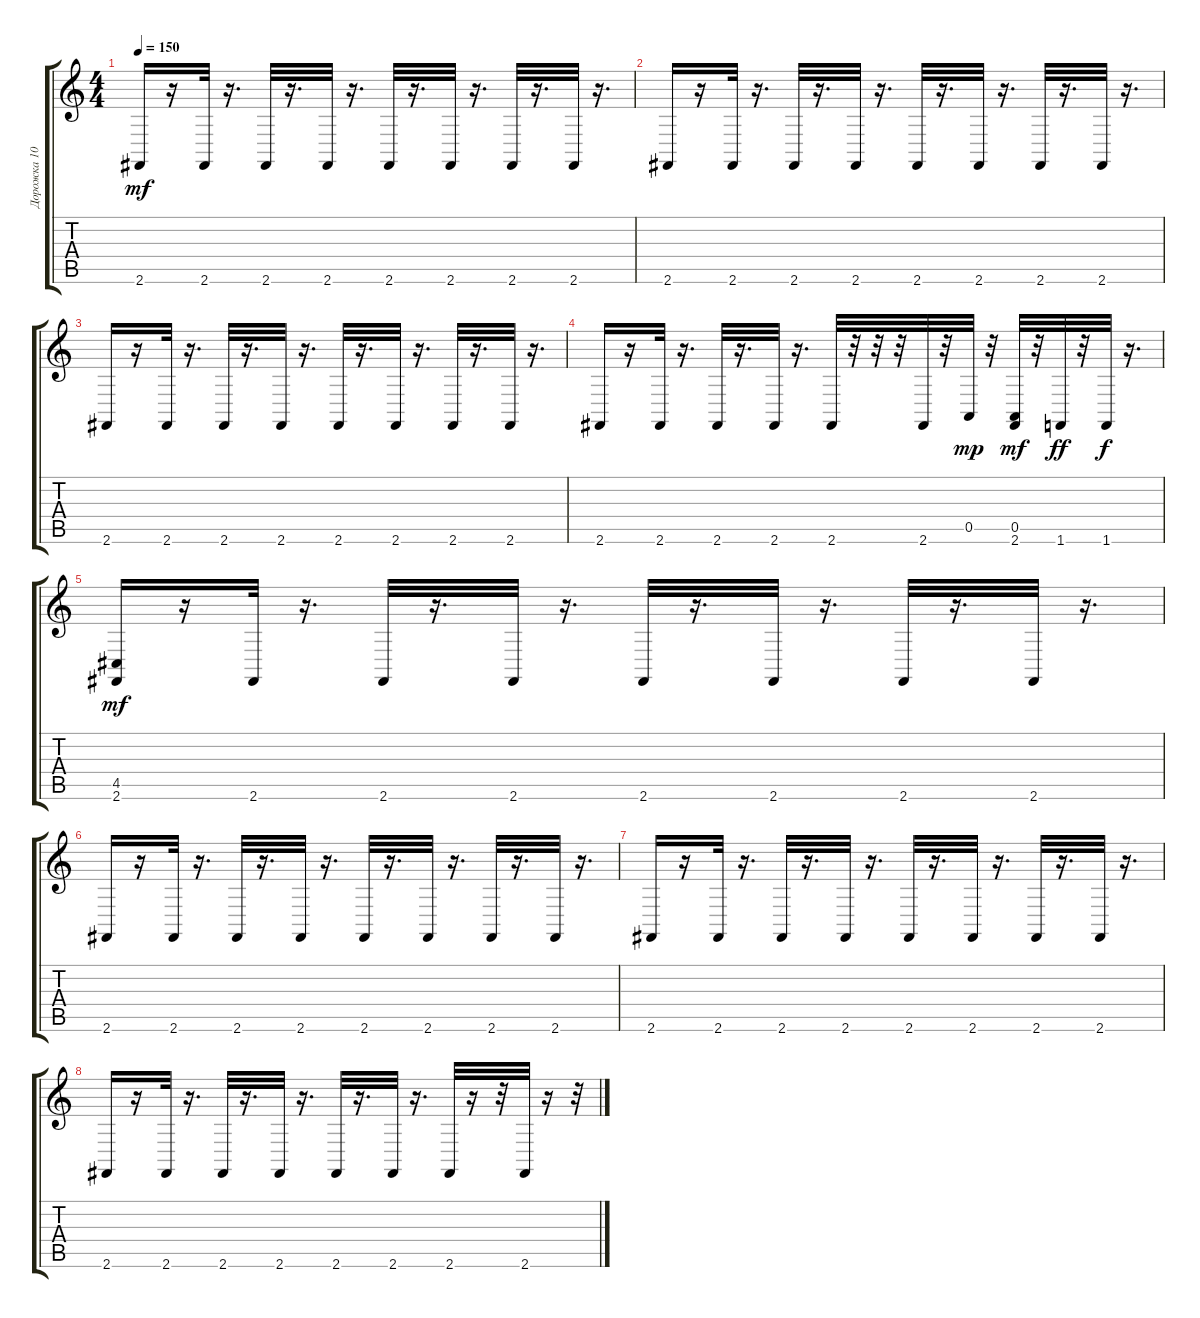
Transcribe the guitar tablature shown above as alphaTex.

\track ("Дорожка 10" "Дорожка 10") {instrument acousticgrandpiano}
\staff {score tabs}
\tuning (E4 B3 G3 D3 A2 E2) {hide}
\ts (4 4)
\tempo 150
\clef g2
\ks c
2.6.16{dy mf} r.16 2.6.32 r.16{d} 2.6.32 r.16{d} 2.6.32 r.16{d} 2.6.32 r.16{d} 2.6.32 r.16{d} 2.6.32 r.16{d} 2.6.32 r.16{d} |
2.6.16 r.16 2.6.32 r.16{d} 2.6.32 r.16{d} 2.6.32 r.16{d} 2.6.32 r.16{d} 2.6.32 r.16{d} 2.6.32 r.16{d} 2.6.32 r.16{d} |
2.6.16 r.16 2.6.32 r.16{d} 2.6.32 r.16{d} 2.6.32 r.16{d} 2.6.32 r.16{d} 2.6.32 r.16{d} 2.6.32 r.16{d} 2.6.32 r.16{d} |
2.6.16 r.16 2.6.32 r.16{d} 2.6.32 r.16{d} 2.6.32 r.16{d} 2.6.32 r.32 r.32 r.32 2.6.32 r.32 0.5.32{dy mp} r.32 (0.5 2.6).32{dy mf} r.32 1.6.32{dy ff} r.32 1.6.32{dy f} r.16{d} |
(4.5 2.6).16{dy mf} r.16 2.6.32 r.16{d} 2.6.32 r.16{d} 2.6.32 r.16{d} 2.6.32 r.16{d} 2.6.32 r.16{d} 2.6.32 r.16{d} 2.6.32 r.16{d} |
2.6.16 r.16 2.6.32 r.16{d} 2.6.32 r.16{d} 2.6.32 r.16{d} 2.6.32 r.16{d} 2.6.32 r.16{d} 2.6.32 r.16{d} 2.6.32 r.16{d} |
2.6.16 r.16 2.6.32 r.16{d} 2.6.32 r.16{d} 2.6.32 r.16{d} 2.6.32 r.16{d} 2.6.32 r.16{d} 2.6.32 r.16{d} 2.6.32 r.16{d} |
2.6.16 r.16 2.6.32 r.16{d} 2.6.32 r.16{d} 2.6.32 r.16{d} 2.6.32 r.16{d} 2.6.32 r.16{d} 2.6.32 r.16 r.32 2.6.32 r.16 r.32
